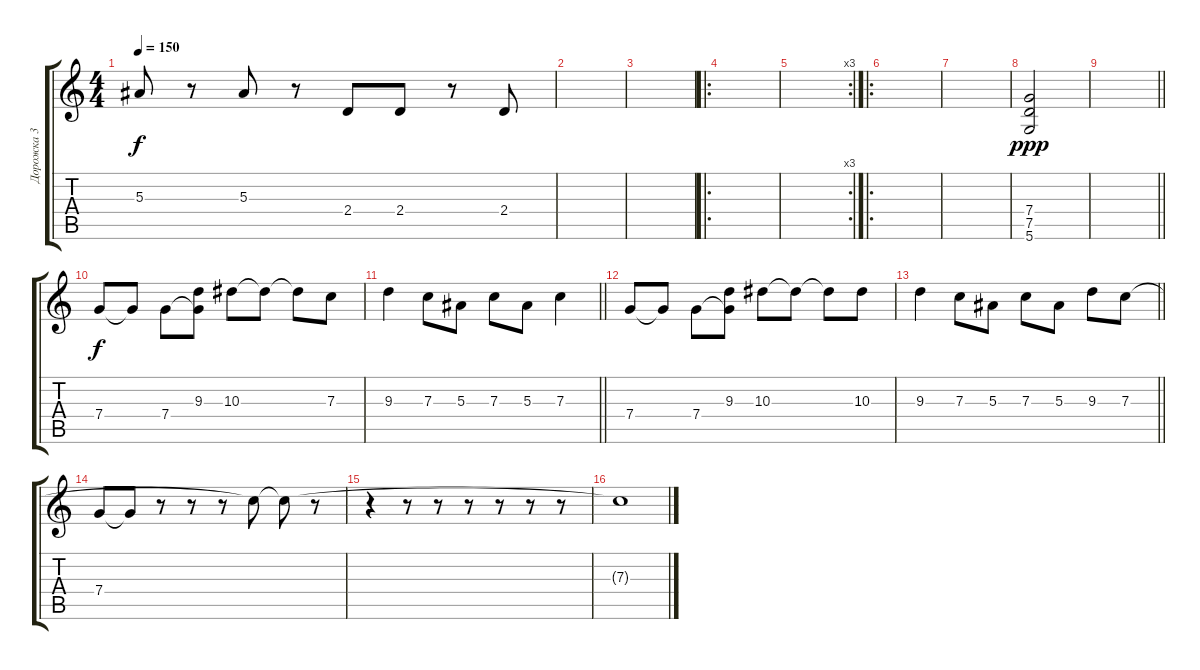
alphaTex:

\track ("Дорожка 3" "Дорожка 3") {instrument overdrivenguitar}
\staff {score tabs}
\tuning (D4 A3 F3 C3 G2 D2) {hide}
\ts (4 4)
\tempo 150
\clef g2
\ks c
5.3.8{dy f} r.8 5.3.8 r.8 2.4.8 2.4.8 r.8 2.4.8 |
|
|
\ro
|
\rc 3
|
\ro
|
|
(7.4 7.5 5.6).2{dy ppp volume 5} |
\barLineRight lightlight
|
7.4.8{dy f volume 8} 7.4{t}.8 7.4.8 (9.3 7.4{t}).8 10.3.8 10.3{t}.8 10.3{t}.8 7.3.8 |
\barLineRight lightlight
9.3.4 7.3.8 5.3.8 7.3.8 5.3.8 7.3.4 |
7.4.8{volume 16} 7.4{t}.8 7.4.8 (9.3 7.4{t}).8 10.3.8 10.3{t}.8 10.3{t}.8 10.3.8 |
\barLineRight lightlight
9.3.4 7.3.8 5.3.8 7.3.8 5.3.8 9.3.8 7.3.8 |
7.4.8{volume 16} 7.4{t}.8 r.8 r.8 r.8 7.3{t}.8 7.3{t}.8 r.8 |
r.4 r.8 r.8 r.8 r.8 r.8 r.8 |
7.3{t}.1
